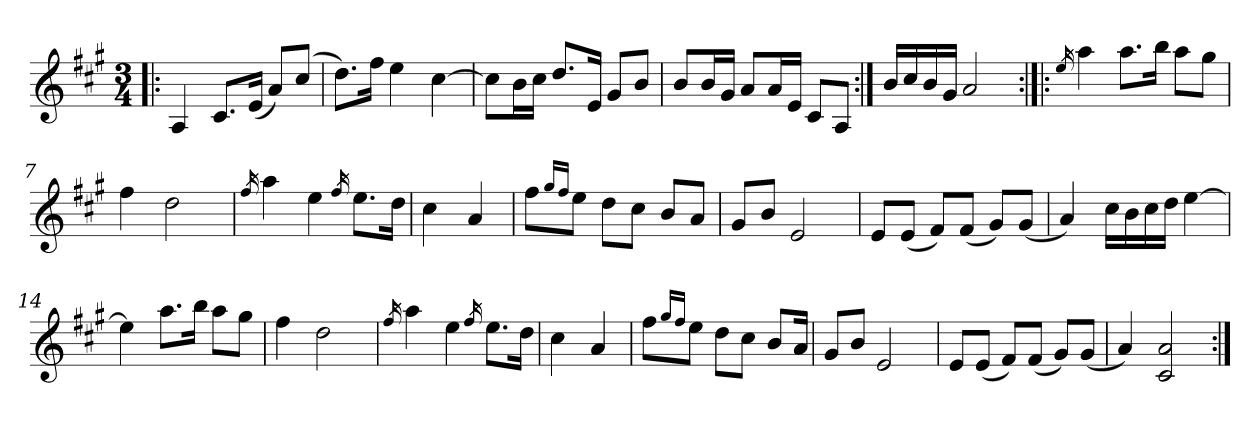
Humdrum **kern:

**kern
*part1
*staff1
*clefG2
*k[f#c#g#]
*A:
*M3/4
=1!|:
4A/
8.c#/L
(<16e/Jk
8a/L)
(<8cc#/J
=2
8.dd\L)
16ff#\Jk
4ee\
[4cc#\
=3
8cc#\L]
16b\L
16cc#\JJ
8.dd/L
16e/Jk
8g#/L
8b/J
=4
8b/L
16b/L
16g#/JJ
8a/L
16a/L
16e/JJ
8c#/L
8A/J
=5:|!
16b/LL
16cc#/
16b/
16g#/JJ
2a/
=6:|!|:
16qee/
4aa\
8.aa\L
16bb\Jk
8aa\L
8gg#\J
!!LO:LB:g=z
=7
4ff#\
2dd\
=8
16qff#/
4aa\
4ee\
16qff#/
8.ee\L
16dd\Jk
=9
4cc#\
4a/
=10
8ff#\L
16qgg#/LL
16qff#/JJ
8ee\J
8dd\L
8cc#\J
8b/L
8a/J
=11
8g#/L
8b/J
2e/
=12
8e/L
(<8e/J
8f#/L)
(<8f#/J
8g#/L)
(<8g#/J
=13
4a/)
16cc#\LL
16b\
16cc#\
16dd\JJ
[4ee\
=14
4ee\]
8.aa\L
16bb\Jk
8aa\L
8gg#\J
=15
4ff#\
2dd\
!!LO:LB:g=z
=16
16qff#/
4aa\
4ee\
16qff#/
8.ee\L
16dd\Jk
=17
4cc#\
4a/
=18
8ff#\L
16qgg#/LL
16qff#/JJ
8ee\J
8dd\L
8cc#\J
8b/L
16a/Jk
=19
8g#/L
8b/J
2e/
=20
8e/L
(<8e/J
8f#/L)
(<8f#/J
8g#/L)
(<8g#/J
=21
4a/)
2c#/ 2a/
=:|!
*-
